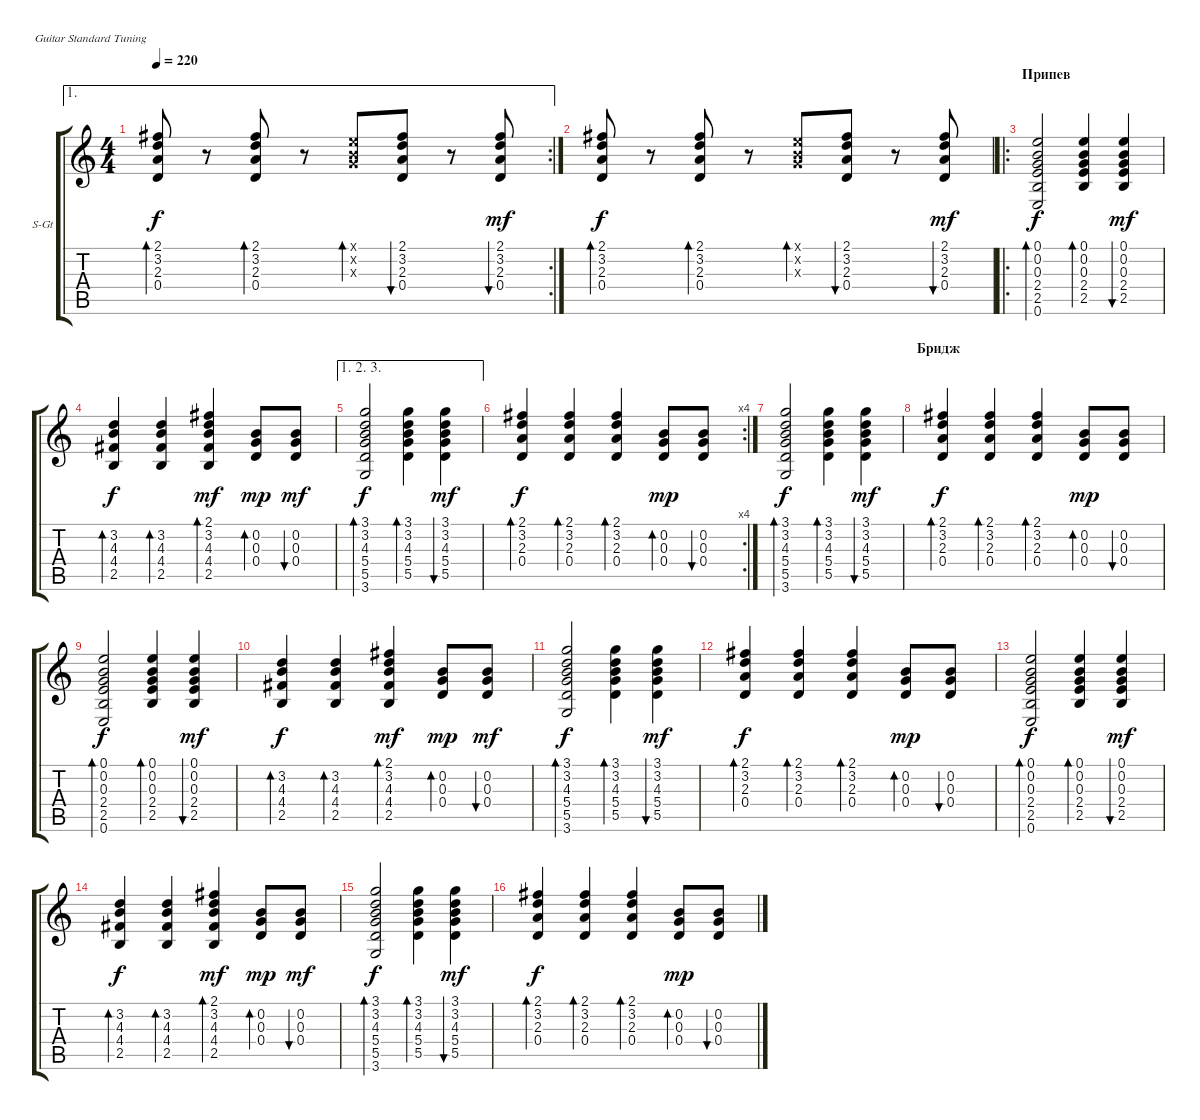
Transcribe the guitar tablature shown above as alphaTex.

\bracketExtendMode groupsimilarinstruments
\firstSystemTrackNameOrientation horizontal
\otherSystemsTrackNameOrientation horizontal
\track ("Гитара 2" "S-Gt") {instrument acousticguitarsteel}
\staff {score tabs}
\tuning (E4 B3 G3 D3 A2 E2)
\ae 1
\rc 2
\ts (4 4)
\tempo 220
\clef g2
\ks c
(2.1 3.2 2.3 0.4).8{bd 30 dy f} r.8 (2.1 3.2 2.3 0.4).8{bd 30} r.8 (0.1{x} 0.2{x} 0.3{x}).8{bd 30} (2.1 3.2 2.3 0.4).8{bu 30} r.8 (2.1 3.2 2.3 0.4).8{bu 30 dy mf} |
(2.1 3.2 2.3 0.4).8{bd 30 dy f} r.8 (2.1 3.2 2.3 0.4).8{bd 30} r.8 (0.1{x} 0.2{x} 0.3{x}).8{bd 30} (2.1 3.2 2.3 0.4).8{bu 30} r.8 (2.1 3.2 2.3 0.4).8{bu 30 dy mf} |
\ro
\section ("" "Припев")
(0.1 0.2 0.3 2.4 2.5 0.6).2{bd 60 dy f} (0.1 0.2 0.3 2.4 2.5).4{bd 60} (0.1 0.2 0.3 2.4 2.5).4{bu 60 dy mf} |
(3.2 4.3 4.4 2.5).4{bd 60 dy f} (3.2 4.3 4.4 2.5).4{bd 30} (2.1 3.2 4.3 4.4 2.5).4{bd 60 dy mf} (0.2 0.3 0.4).8{bd 30 dy mp} (0.2 0.3 0.4).8{bu 30 dy mf} |
\ae (1 2 3)
(3.1 3.2 4.3 5.4 5.5 3.6).2{bd 60 dy f} (3.1 3.2 4.3 5.4 5.5).4{bd 60} (3.1 3.2 4.3 5.4 5.5).4{bu 60 dy mf} |
\rc 4
(2.1 3.2 2.3 0.4).4{bd 60 dy f} (2.1 3.2 2.3 0.4).4{bd 30} (2.1 3.2 2.3 0.4).4{bd 60} (0.2 0.3 0.4).8{bd 30 dy mp} (0.2 0.3 0.4).8{bu 30} |
(3.1 3.2 4.3 5.4 5.5 3.6).2{bd 60 dy f} (3.1 3.2 4.3 5.4 5.5).4{bd 60} (3.1 3.2 4.3 5.4 5.5).4{bu 60 dy mf} |
\section ("" "Бридж")
(2.1 3.2 2.3 0.4).4{bd 60 dy f} (2.1 3.2 2.3 0.4).4{bd 30} (2.1 3.2 2.3 0.4).4{bd 60} (0.2 0.3 0.4).8{bd 30 dy mp} (0.2 0.3 0.4).8{bu 30} |
(0.1 0.2 0.3 2.4 2.5 0.6).2{bd 60 dy f} (0.1 0.2 0.3 2.4 2.5).4{bd 60} (0.1 0.2 0.3 2.4 2.5).4{bu 60 dy mf} |
(3.2 4.3 4.4 2.5).4{bd 60 dy f} (3.2 4.3 4.4 2.5).4{bd 30} (2.1 3.2 4.3 4.4 2.5).4{bd 60 dy mf} (0.2 0.3 0.4).8{bd 30 dy mp} (0.2 0.3 0.4).8{bu 30 dy mf} |
(3.1 3.2 4.3 5.4 5.5 3.6).2{bd 60 dy f} (3.1 3.2 4.3 5.4 5.5).4{bd 60} (3.1 3.2 4.3 5.4 5.5).4{bu 60 dy mf} |
(2.1 3.2 2.3 0.4).4{bd 60 dy f} (2.1 3.2 2.3 0.4).4{bd 30} (2.1 3.2 2.3 0.4).4{bd 60} (0.2 0.3 0.4).8{bd 30 dy mp} (0.2 0.3 0.4).8{bu 30} |
(0.1 0.2 0.3 2.4 2.5 0.6).2{bd 60 dy f} (0.1 0.2 0.3 2.4 2.5).4{bd 60} (0.1 0.2 0.3 2.4 2.5).4{bu 60 dy mf} |
(3.2 4.3 4.4 2.5).4{bd 60 dy f} (3.2 4.3 4.4 2.5).4{bd 30} (2.1 3.2 4.3 4.4 2.5).4{bd 60 dy mf} (0.2 0.3 0.4).8{bd 30 dy mp} (0.2 0.3 0.4).8{bu 30 dy mf} |
(3.1 3.2 4.3 5.4 5.5 3.6).2{bd 60 dy f} (3.1 3.2 4.3 5.4 5.5).4{bd 60} (3.1 3.2 4.3 5.4 5.5).4{bu 60 dy mf} |
(2.1 3.2 2.3 0.4).4{bd 60 dy f} (2.1 3.2 2.3 0.4).4{bd 30} (2.1 3.2 2.3 0.4).4{bd 60} (0.2 0.3 0.4).8{bd 30 dy mp} (0.2 0.3 0.4).8{bu 30}
